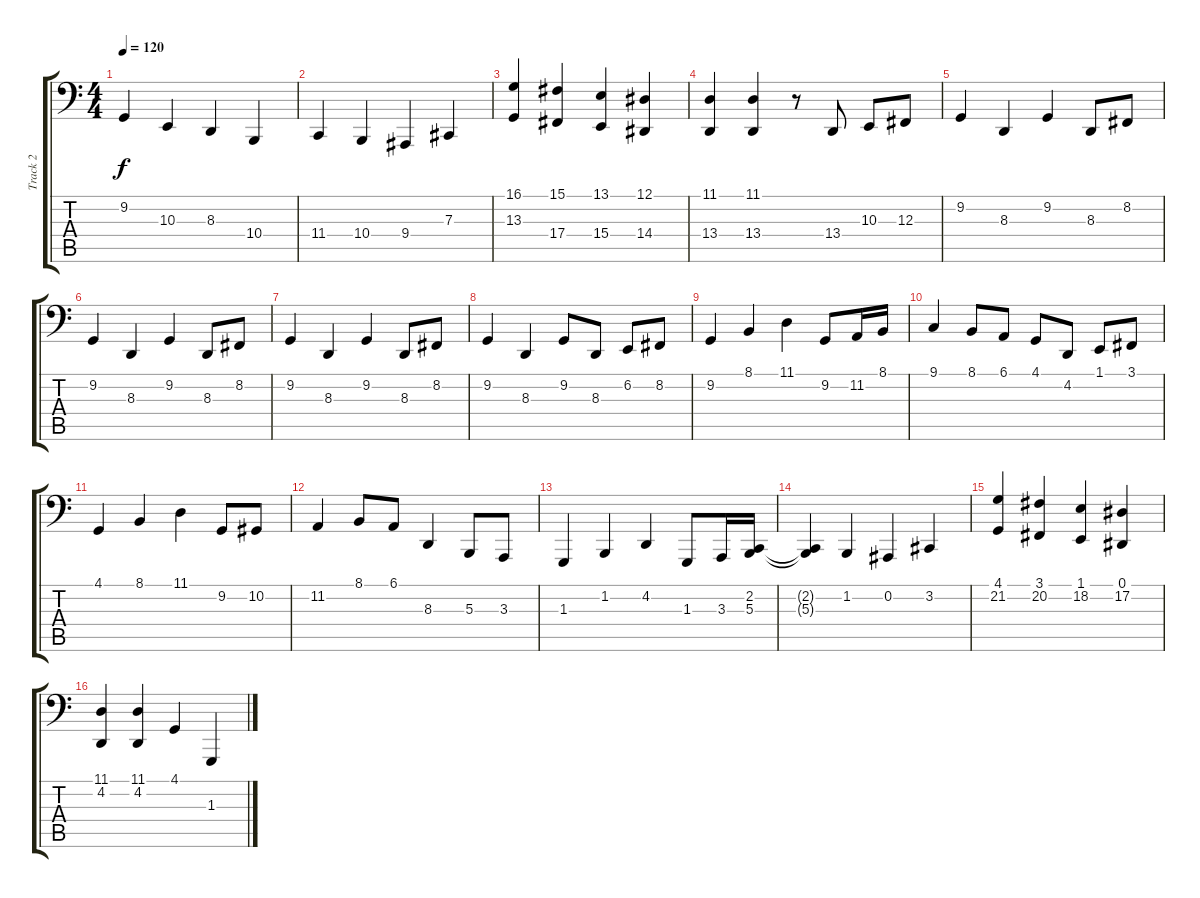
\track ("Track 2" "Track 2") {instrument acousticgrandpiano}
\staff {score tabs}
\tuning (Eb2 Bb1 Gb1 Db1 Ab0 D0) {hide}
\ts (4 4)
\tempo 120
\clef f4
\ks c
9.2.4{dy f} 10.3.4 8.3.4 10.4.4 |
11.4.4 10.4.4 9.4.4 7.3.4 |
(16.1 13.3).4 (15.1 17.4).4 (13.1 15.4).4 (12.1 14.4).4 |
(11.1 13.4).4 (11.1 13.4).4 r.8 13.4.8 10.3.8 12.3.8 |
9.2.4 8.3.4 9.2.4 8.3.8 8.2.8 |
9.2.4 8.3.4 9.2.4 8.3.8 8.2.8 |
9.2.4 8.3.4 9.2.4 8.3.8 8.2.8 |
9.2.4 8.3.4 9.2.8 8.3.8 6.2.8 8.2.8 |
9.2.4 8.1.4 11.1.4 9.2.8 11.2.16 8.1.16 |
9.1.4 8.1.8 6.1.8 4.1.8 4.2.8 1.1.8 3.1.8 |
4.1.4 8.1.4 11.1.4 9.2.8 10.2.8 |
11.2.4 8.1.8 6.1.8 8.3.4 5.3.8 3.3.8 |
1.3.4 1.2.4 4.2.4 1.3.8 3.3.16 (2.2 5.3).16 |
(2.2{t} 5.3{t}).4 1.2.4 0.2.4 3.2.4 |
(4.1 21.2).4 (3.1 20.2).4 (1.1 18.2).4 (0.1 17.2).4 |
(11.1 4.2).4 (11.1 4.2).4 4.1.4 1.3.4
